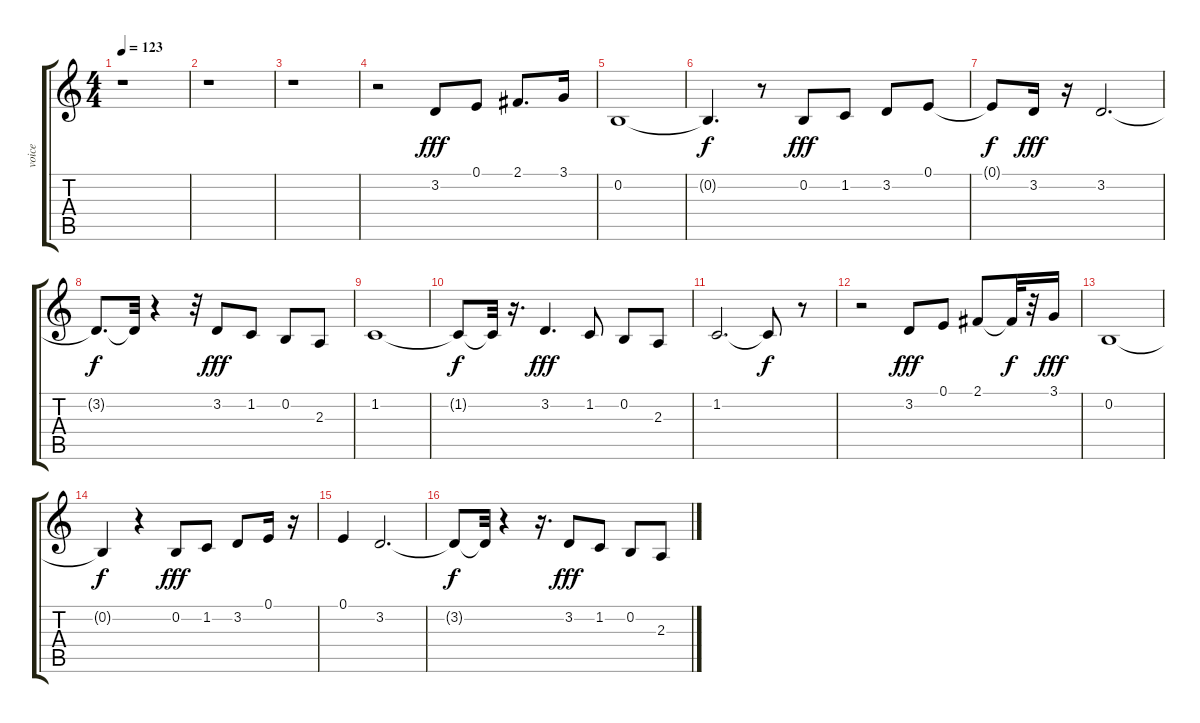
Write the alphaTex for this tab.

\track ("voice" "voice") {instrument oboe}
\staff {score tabs}
\tuning (E4 B3 G3 D3 A2 E2) {hide}
\ts (4 4)
\tempo 123
\clef g2
\ks c
r.1{dy fff} |
r.1 |
r.1 |
r.2 3.2.8 0.1.8 2.1.8{d} 3.1.16 |
0.2.1 |
0.2{t}.4{d dy f} r.8 0.2.8{dy fff} 1.2.8 3.2.8 0.1.8 |
0.1{t}.8{dy f} 3.2.16{dy fff} r.16 3.2.2{d} |
3.2{t}.8{d dy f} 3.2{t}.32 r.4 r.32 3.2.8{dy fff} 1.2.8 0.2.8 2.3.8 |
1.2.1 |
1.2{t}.8{dy f} 1.2{t}.32 r.16{d} 3.2.4{d dy fff} 1.2.8 0.2.8 2.3.8 |
1.2.2{d} 1.2{t}.8{dy f} r.8 |
r.2 3.2.8{dy fff} 0.1.8 2.1.8 2.1{t}.32{dy f} r.32 3.1.16{dy fff} |
0.2.1 |
0.2{t}.4{dy f} r.4 0.2.8{dy fff} 1.2.8 3.2.8 0.1.16 r.16 |
0.1.4 3.2.2{d} |
3.2{t}.8{dy f} 3.2{t}.32 r.4 r.16{d} 3.2.8{dy fff} 1.2.8 0.2.8 2.3.8
